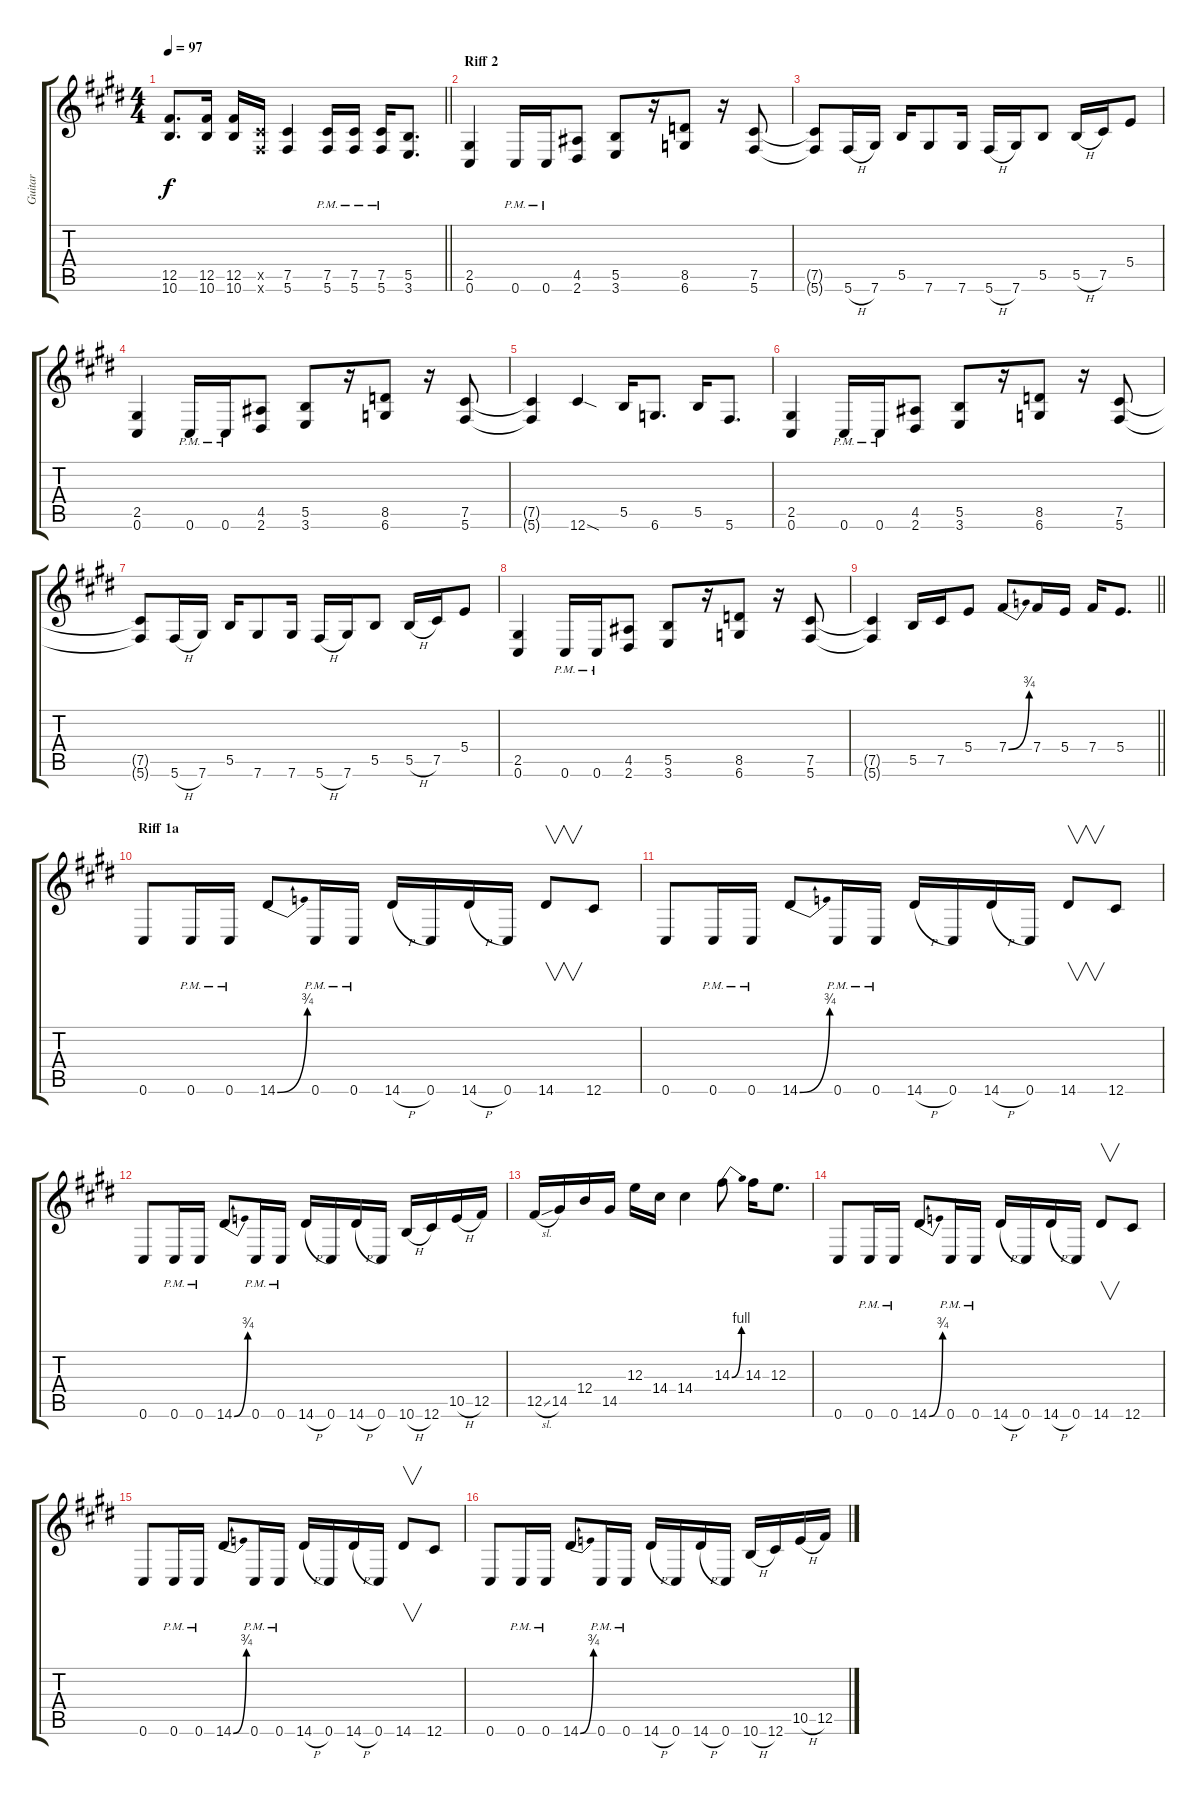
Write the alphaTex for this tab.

\track ("Guitar" "Guitar") {instrument distortionguitar}
\staff {score tabs}
\tuning (Db4 Ab3 E3 B2 Gb2 Db2) {hide}
\ts (4 4)
\tempo 97
\clef g2
\barLineRight lightlight
\ks e
(12.5 10.6).8{d dy f} (12.5 10.6).16 (12.5 10.6).16 (7.5{x} 5.6{x}).16 (7.5 5.6).4 (7.5{pm} 5.6{pm}).16 (7.5{pm} 5.6{pm}).16 (7.5{pm} 5.6{pm}).16 (5.5 3.6).8{d} |
\section ("" "Riff 2")
(2.5 0.6).4 0.6{pm}.16 0.6{pm}.16 (4.5 2.6).8 (5.5 3.6).8 r.16 (8.5 6.6).8 r.16 (7.5 5.6).8 |
(7.5{t} 5.6{t}).8 5.6{h}.16 7.6.16 5.5.16 7.6.8 7.6.16 5.6{h}.16 7.6.16 5.5.8 5.5{h}.16 7.5.16 5.4.8 |
(2.5 0.6).4 0.6{pm}.16 0.6{pm}.16 (4.5 2.6).8 (5.5 3.6).8 r.16 (8.5 6.6).8 r.16 (7.5 5.6).8 |
(7.5{t} 5.6{t}).4 12.6{sod}.4 5.5.16 6.6.8{d} 5.5.16 5.6.8{d} |
(2.5 0.6).4 0.6{pm}.16 0.6{pm}.16 (4.5 2.6).8 (5.5 3.6).8 r.16 (8.5 6.6).8 r.16 (7.5 5.6).8 |
(7.5{t} 5.6{t}).8 5.6{h}.16 7.6.16 5.5.16 7.6.8 7.6.16 5.6{h}.16 7.6.16 5.5.8 5.5{h}.16 7.5.16 5.4.8 |
(2.5 0.6).4 0.6{pm}.16 0.6{pm}.16 (4.5 2.6).8 (5.5 3.6).8 r.16 (8.5 6.6).8 r.16 (7.5 5.6).8 |
\barLineRight lightlight
(7.5{t} 5.6{t}).4 5.5.16 7.5.16 5.4.8 7.4{be (bend 0 0 60 3)}.8 7.4.16 5.4.16 7.4.16 5.4.8{d} |
\section ("" "Riff 1a")
0.6.8 0.6{pm}.16 0.6{pm}.16 14.6{be (bend 0 0 60 3)}.8 0.6{pm}.16 0.6{pm}.16 14.6{h}.16 0.6.16 14.6{h}.16 0.6.16 14.6.8{v} 12.6.8 |
0.6.8 0.6{pm}.16 0.6{pm}.16 14.6{be (bend 0 0 60 3)}.8 0.6{pm}.16 0.6{pm}.16 14.6{h}.16 0.6.16 14.6{h}.16 0.6.16 14.6.8{v} 12.6.8 |
0.6.8 0.6{pm}.16 0.6{pm}.16 14.6{be (bend 0 0 60 3)}.8 0.6{pm}.16 0.6{pm}.16 14.6{h}.16 0.6.16 14.6{h}.16 0.6.16 10.6{h}.16 12.6.16 10.5{h}.16 12.5.16 |
12.5{sl}.16 14.5.16 12.4.16 14.5.16 12.3.16 14.4.16 14.4.4 14.3{be (bend 0 0 60 4)}.8 14.3.16 12.3.8{d} |
0.6.8 0.6{pm}.16 0.6{pm}.16 14.6{be (bend 0 0 60 3)}.8 0.6{pm}.16 0.6{pm}.16 14.6{h}.16 0.6.16 14.6{h}.16 0.6.16 14.6.8{v} 12.6.8 |
0.6.8 0.6{pm}.16 0.6{pm}.16 14.6{be (bend 0 0 60 3)}.8 0.6{pm}.16 0.6{pm}.16 14.6{h}.16 0.6.16 14.6{h}.16 0.6.16 14.6.8{v} 12.6.8 |
0.6.8 0.6{pm}.16 0.6{pm}.16 14.6{be (bend 0 0 60 3)}.8 0.6{pm}.16 0.6{pm}.16 14.6{h}.16 0.6.16 14.6{h}.16 0.6.16 10.6{h}.16 12.6.16 10.5{h}.16 12.5.16
